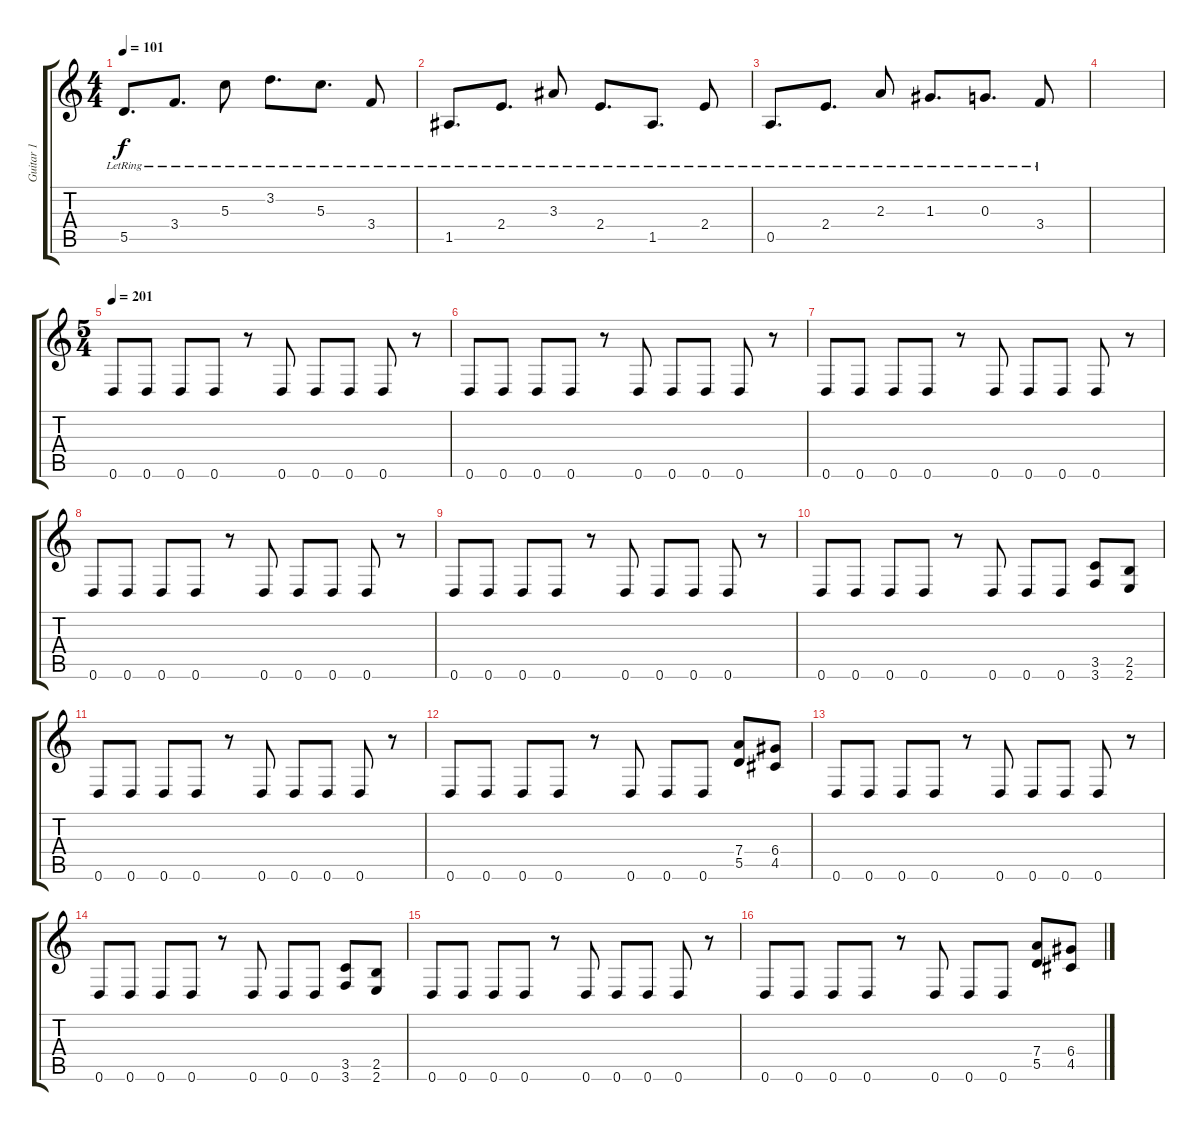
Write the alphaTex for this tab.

\track ("Guitar 1" "Guitar 1") {instrument distortionguitar}
\staff {score tabs}
\tuning (E4 B3 G3 D3 A2 D2) {hide}
\ts (4 4)
\tempo 101
\clef g2
\ks c
5.5{lr}.8{d dy f} 3.4{lr}.8{d} 5.3{lr}.8 3.2{lr}.8{d} 5.3{lr}.8{d} 3.4{lr}.8 |
1.5{lr}.8{d} 2.4{lr}.8{d} 3.3{lr}.8 2.4{lr}.8{d} 1.5{lr}.8{d} 2.4{lr}.8 |
0.5{lr}.8{d} 2.4{lr}.8{d} 2.3{lr}.8 1.3{lr}.8{d} 0.3{lr}.8{d} 3.4{lr}.8 |
|
\ts (5 4)
\tempo 201
0.6.8 0.6.8 0.6.8 0.6.8 r.8 0.6.8 0.6.8 0.6.8 0.6.8 r.8 |
0.6.8 0.6.8 0.6.8 0.6.8 r.8 0.6.8 0.6.8 0.6.8 0.6.8 r.8 |
0.6.8 0.6.8 0.6.8 0.6.8 r.8 0.6.8 0.6.8 0.6.8 0.6.8 r.8 |
0.6.8 0.6.8 0.6.8 0.6.8 r.8 0.6.8 0.6.8 0.6.8 0.6.8 r.8 |
0.6.8 0.6.8 0.6.8 0.6.8 r.8 0.6.8 0.6.8 0.6.8 0.6.8 r.8 |
0.6.8 0.6.8 0.6.8 0.6.8 r.8 0.6.8 0.6.8 0.6.8 (3.5 3.6).8 (2.5 2.6).8 |
0.6.8 0.6.8 0.6.8 0.6.8 r.8 0.6.8 0.6.8 0.6.8 0.6.8 r.8 |
0.6.8 0.6.8 0.6.8 0.6.8 r.8 0.6.8 0.6.8 0.6.8 (7.4 5.5).8 (6.4 4.5).8 |
0.6.8 0.6.8 0.6.8 0.6.8 r.8 0.6.8 0.6.8 0.6.8 0.6.8 r.8 |
0.6.8 0.6.8 0.6.8 0.6.8 r.8 0.6.8 0.6.8 0.6.8 (3.5 3.6).8 (2.5 2.6).8 |
0.6.8 0.6.8 0.6.8 0.6.8 r.8 0.6.8 0.6.8 0.6.8 0.6.8 r.8 |
0.6.8 0.6.8 0.6.8 0.6.8 r.8 0.6.8 0.6.8 0.6.8 (7.4 5.5).8 (6.4 4.5).8
